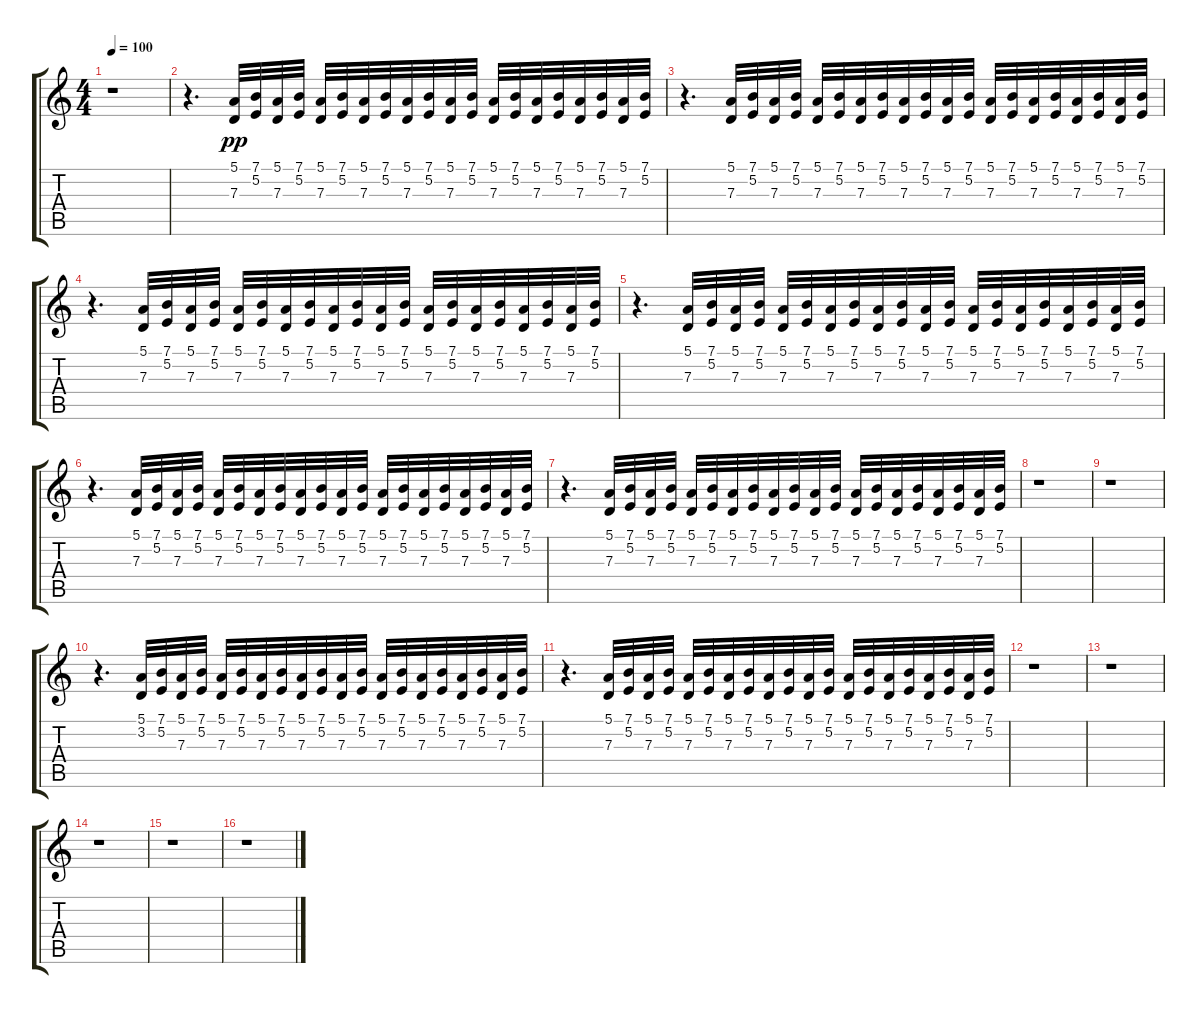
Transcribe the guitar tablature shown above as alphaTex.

\track "" {instrument violin}
\staff {score tabs}
\tuning (E4 B3 G3 D3 A2 E2) {hide}
\ts (4 4)
\tempo 100
\clef g2
\ks c
r.1{dy pp instrument violin} |
r.4{d} (5.1 7.3).32 (7.1 5.2).32 (5.1 7.3).32 (7.1 5.2).32 (5.1 7.3).32 (7.1 5.2).32 (5.1 7.3).32 (7.1 5.2).32 (5.1 7.3).32 (7.1 5.2).32 (5.1 7.3).32 (7.1 5.2).32 (5.1 7.3).32 (7.1 5.2).32 (5.1 7.3).32 (7.1 5.2).32 (5.1 7.3).32 (7.1 5.2).32 (5.1 7.3).32 (7.1 5.2).32 |
r.4{d} (5.1 7.3).32 (7.1 5.2).32 (5.1 7.3).32 (7.1 5.2).32 (5.1 7.3).32 (7.1 5.2).32 (5.1 7.3).32 (7.1 5.2).32 (5.1 7.3).32 (7.1 5.2).32 (5.1 7.3).32 (7.1 5.2).32 (5.1 7.3).32 (7.1 5.2).32 (5.1 7.3).32 (7.1 5.2).32 (5.1 7.3).32 (7.1 5.2).32 (5.1 7.3).32 (7.1 5.2).32 |
r.4{d} (5.1 7.3).32 (7.1 5.2).32 (5.1 7.3).32 (7.1 5.2).32 (5.1 7.3).32 (7.1 5.2).32 (5.1 7.3).32 (7.1 5.2).32 (5.1 7.3).32 (7.1 5.2).32 (5.1 7.3).32 (7.1 5.2).32 (5.1 7.3).32 (7.1 5.2).32 (5.1 7.3).32 (7.1 5.2).32 (5.1 7.3).32 (7.1 5.2).32 (5.1 7.3).32 (7.1 5.2).32 |
r.4{d} (5.1 7.3).32 (7.1 5.2).32 (5.1 7.3).32 (7.1 5.2).32 (5.1 7.3).32 (7.1 5.2).32 (5.1 7.3).32 (7.1 5.2).32 (5.1 7.3).32 (7.1 5.2).32 (5.1 7.3).32 (7.1 5.2).32 (5.1 7.3).32 (7.1 5.2).32 (5.1 7.3).32 (7.1 5.2).32 (5.1 7.3).32 (7.1 5.2).32 (5.1 7.3).32 (7.1 5.2).32 |
r.4{d} (5.1 7.3).32 (7.1 5.2).32 (5.1 7.3).32 (7.1 5.2).32 (5.1 7.3).32 (7.1 5.2).32 (5.1 7.3).32 (7.1 5.2).32 (5.1 7.3).32 (7.1 5.2).32 (5.1 7.3).32 (7.1 5.2).32 (5.1 7.3).32 (7.1 5.2).32 (5.1 7.3).32 (7.1 5.2).32 (5.1 7.3).32 (7.1 5.2).32 (5.1 7.3).32 (7.1 5.2).32 |
r.4{d} (5.1 7.3).32 (7.1 5.2).32 (5.1 7.3).32 (7.1 5.2).32 (5.1 7.3).32 (7.1 5.2).32 (5.1 7.3).32 (7.1 5.2).32 (5.1 7.3).32 (7.1 5.2).32 (5.1 7.3).32 (7.1 5.2).32 (5.1 7.3).32 (7.1 5.2).32 (5.1 7.3).32 (7.1 5.2).32 (5.1 7.3).32 (7.1 5.2).32 (5.1 7.3).32 (7.1 5.2).32 |
r.1 |
r.1 |
r.4{d} (5.1 3.2).32 (7.1 5.2).32 (5.1 7.3).32 (7.1 5.2).32 (5.1 7.3).32 (7.1 5.2).32 (5.1 7.3).32 (7.1 5.2).32 (5.1 7.3).32 (7.1 5.2).32 (5.1 7.3).32 (7.1 5.2).32 (5.1 7.3).32 (7.1 5.2).32 (5.1 7.3).32 (7.1 5.2).32 (5.1 7.3).32 (7.1 5.2).32 (5.1 7.3).32 (7.1 5.2).32 |
r.4{d} (5.1 7.3).32 (7.1 5.2).32 (5.1 7.3).32 (7.1 5.2).32 (5.1 7.3).32 (7.1 5.2).32 (5.1 7.3).32 (7.1 5.2).32 (5.1 7.3).32 (7.1 5.2).32 (5.1 7.3).32 (7.1 5.2).32 (5.1 7.3).32 (7.1 5.2).32 (5.1 7.3).32 (7.1 5.2).32 (5.1 7.3).32 (7.1 5.2).32 (5.1 7.3).32 (7.1 5.2).32 |
r.1 |
r.1 |
r.1 |
r.1 |
r.1
